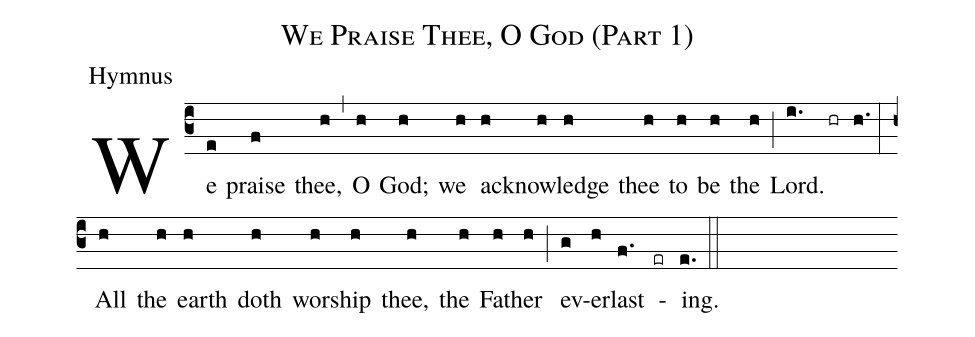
name:We Praise Thee, O God (Part 1);
office-part:Hymnus;
%%
initial-style: 1;
centering-scheme: english;
%%
(c3)We(e) praise(f) thee,(h) (,) O(h) God;(h) we(h) ac(h)knowl(h)edge(h) thee(h) to(h) be(h) the(h) (;) Lord.(i.) (hr) (h.) (:)
All(h) the(h) earth(h) doth(h) wor(h)ship(h) thee,(h) the(h) Fa(h)ther(h) (;) ev(g)er(h)last(f.) -(er) ing.(e.) (::)
